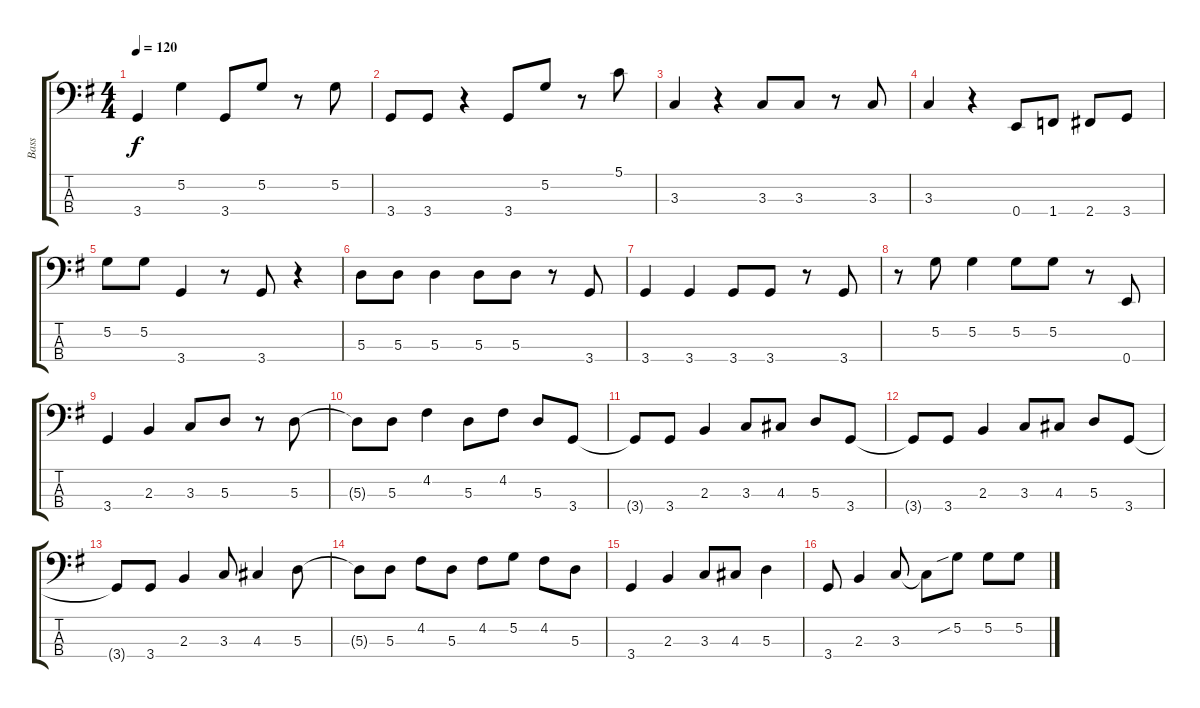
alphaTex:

\track ("Bass" "Bass") {instrument electricbasspick}
\staff {score tabs}
\tuning (G2 D2 A1 E1) {hide}
\ts (4 4)
\tempo 120
\clef f4
\ks g
3.4.4{dy f} 5.2.4 3.4.8 5.2.8 r.8 5.2.8 |
3.4.8 3.4.8 r.4 3.4.8 5.2.8 r.8 5.1.8 |
3.3.4 r.4 3.3.8 3.3.8 r.8 3.3.8 |
3.3.4 r.4 0.4.8 1.4.8 2.4.8 3.4.8 |
5.2.8 5.2.8 3.4.4 r.8 3.4.8 r.4 |
5.3.8 5.3.8 5.3.4 5.3.8 5.3.8 r.8 3.4.8 |
3.4.4 3.4.4 3.4.8 3.4.8 r.8 3.4.8 |
r.8 5.2.8 5.2.4 5.2.8 5.2.8 r.8 0.4.8 |
3.4.4 2.3.4 3.3.8 5.3.8 r.8 5.3.8 |
5.3{t}.8 5.3.8 4.2.4 5.3.8 4.2.8 5.3.8 3.4.8 |
3.4{t}.8 3.4.8 2.3.4 3.3.8 4.3.8 5.3.8 3.4.8 |
3.4{t}.8 3.4.8 2.3.4 3.3.8 4.3.8 5.3.8 3.4.8 |
3.4{t}.8 3.4.8 2.3.4 3.3.8 4.3.4 5.3.8 |
5.3{t}.8 5.3.8 4.2.8 5.3.8 4.2.8 5.2.8 4.2.8 5.3.8 |
3.4.4 2.3.4 3.3.8 4.3.8 5.3.4 |
3.4.8 2.3.4 3.3.8 3.3{t}.8 5.2{sib}.8 5.2.8 5.2.8
